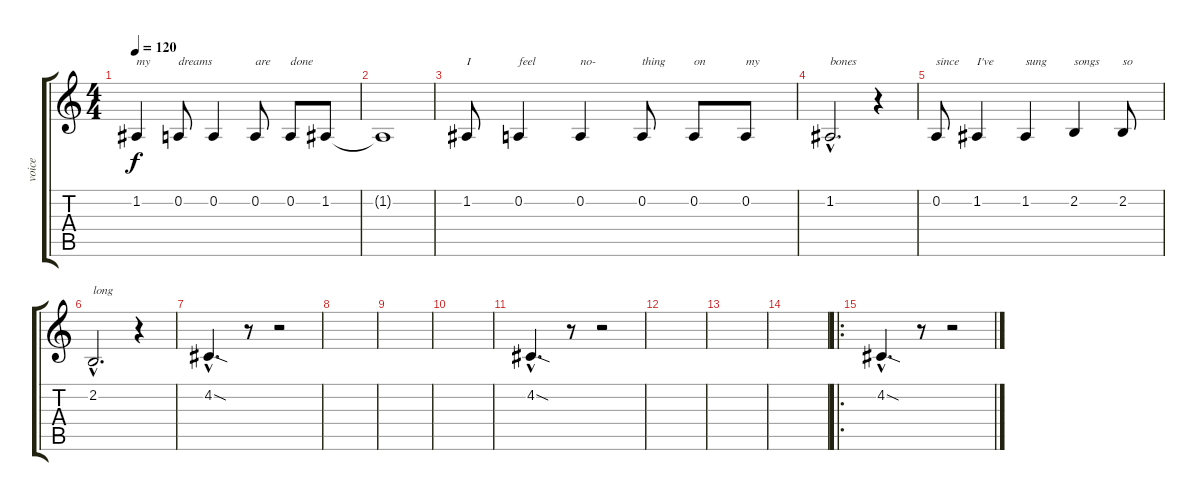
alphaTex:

\track ("voice" "voice") {instrument lead6voice}
\staff {score tabs}
\tuning (D4 A3 F3 C3 G2 D2) {hide}
\ts (4 4)
\tempo 120
\clef g2
\ks c
1.2.4{txt "my" dy f} 0.2.8{txt "dreams"} 0.2.4 0.2.8{txt "are"} 0.2.8{txt "done"} 1.2.8 |
1.2{t}.1 |
1.2.8{txt "I"} 0.2.4{txt "feel"} 0.2.4{txt "no-"} 0.2.8{txt "thing"} 0.2.8{txt "on"} 0.2.8{txt "my"} |
1.2{hac}.2{d txt "bones"} r.4 |
0.2.8{txt "since"} 1.2.4{txt "I've"} 1.2.4{txt "sung"} 2.2.4{txt "songs"} 2.2.8{txt "so"} |
2.2{hac}.2{d txt "long"} r.4 |
4.2{sod hac}.4{d} r.8 r.2 |
|
|
|
4.2{sod hac}.4{d} r.8 r.2 |
|
|
|
\ro
4.2{sod hac}.4{d} r.8 r.2
